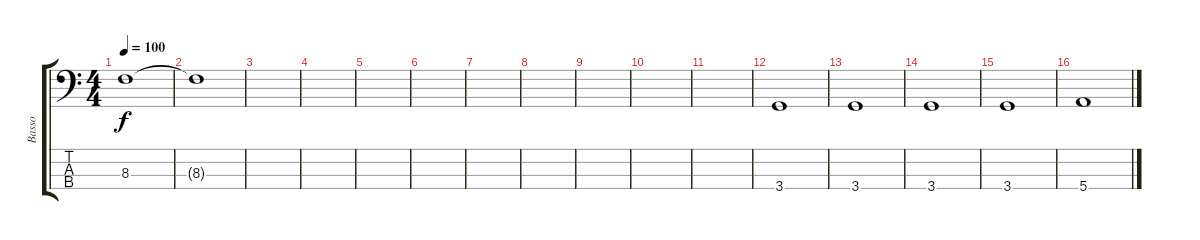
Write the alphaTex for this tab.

\track ("Basso" "Basso") {instrument fretlessbass}
\staff {score tabs}
\tuning (G2 D2 A1 E1) {hide}
\ts (4 4)
\tempo 100
\clef f4
\ks c
8.3.1{dy f} |
8.3{t}.1 |
|
|
|
|
|
|
|
|
|
3.4.1{instrument fretlessbass} |
3.4.1 |
3.4.1 |
3.4.1 |
5.4.1
